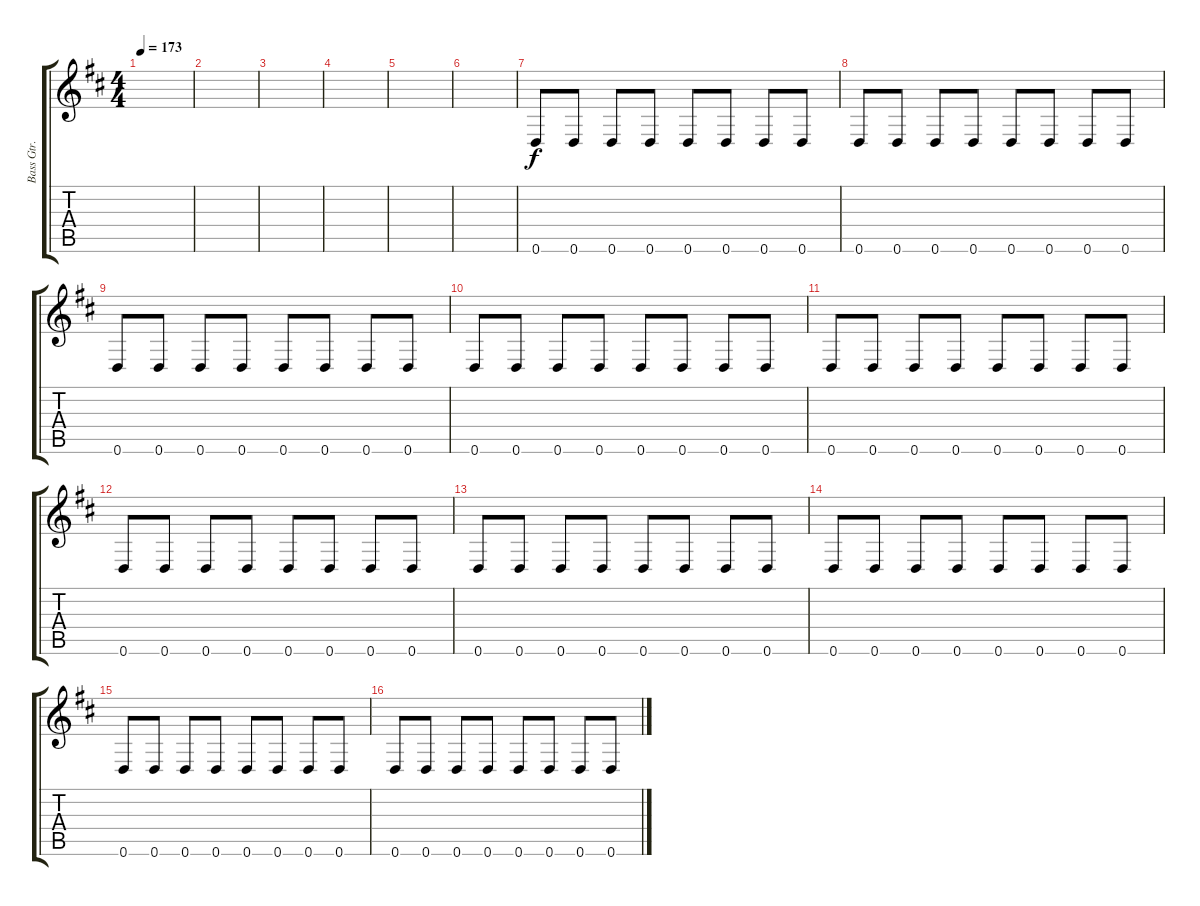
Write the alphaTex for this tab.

\track ("Bass Gtr." "Bass Gtr.") {instrument electricbasspick}
\staff {score tabs}
\tuning (E4 B3 G3 D3 A2 D2) {hide}
\ts (4 4)
\tempo 173
\clef g2
\ks d
|
|
|
|
|
|
0.6.8 0.6.8 0.6.8 0.6.8 0.6.8 0.6.8 0.6.8 0.6.8 |
0.6.8 0.6.8 0.6.8 0.6.8 0.6.8 0.6.8 0.6.8 0.6.8 |
0.6.8 0.6.8 0.6.8 0.6.8 0.6.8 0.6.8 0.6.8 0.6.8 |
0.6.8 0.6.8 0.6.8 0.6.8 0.6.8 0.6.8 0.6.8 0.6.8 |
0.6.8 0.6.8 0.6.8 0.6.8 0.6.8 0.6.8 0.6.8 0.6.8 |
0.6.8 0.6.8 0.6.8 0.6.8 0.6.8 0.6.8 0.6.8 0.6.8 |
0.6.8 0.6.8 0.6.8 0.6.8 0.6.8 0.6.8 0.6.8 0.6.8 |
0.6.8 0.6.8 0.6.8 0.6.8 0.6.8 0.6.8 0.6.8 0.6.8 |
0.6.8 0.6.8 0.6.8 0.6.8 0.6.8 0.6.8 0.6.8 0.6.8 |
0.6.8 0.6.8 0.6.8 0.6.8 0.6.8 0.6.8 0.6.8 0.6.8
